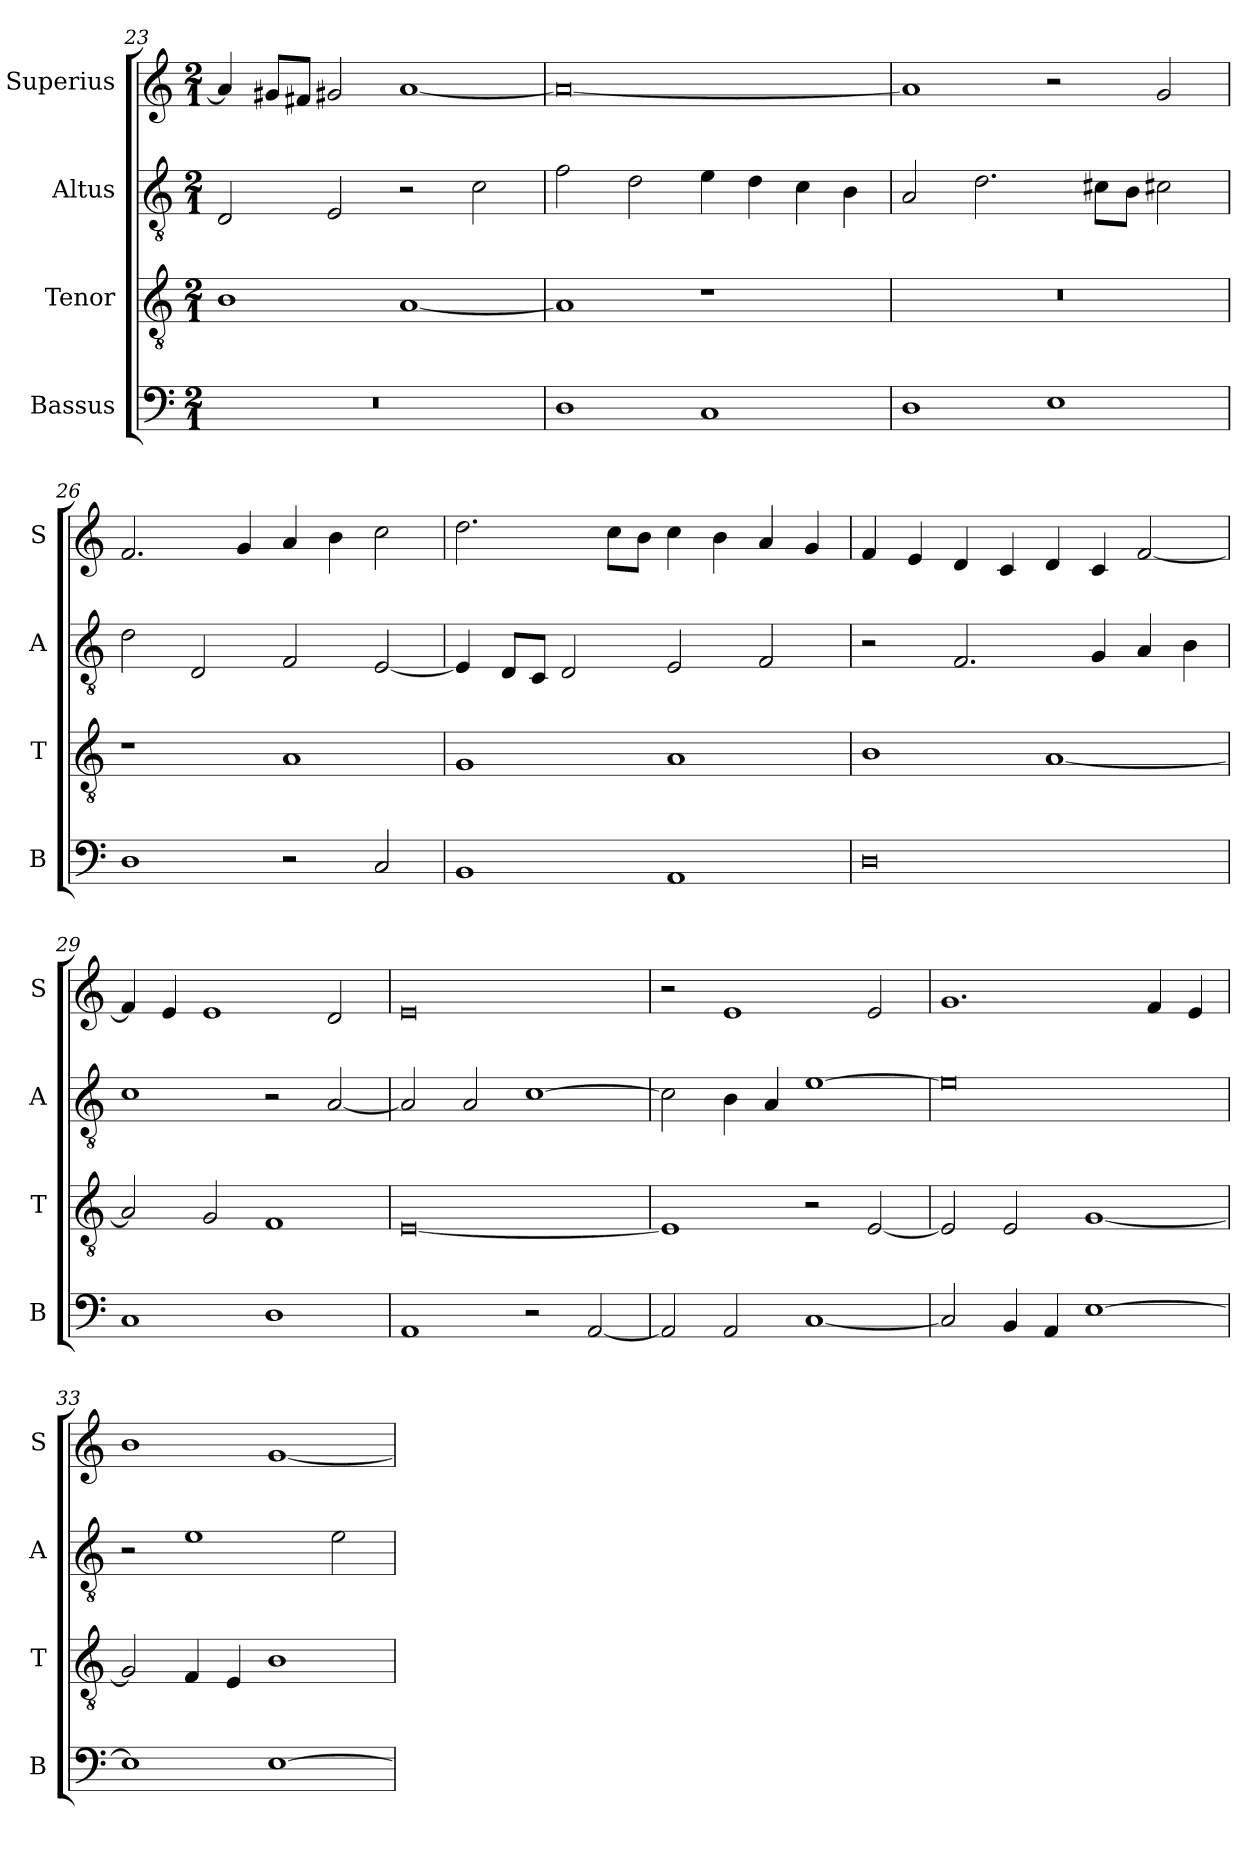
**kern	**kern	**kern	**kern
*part4	*part3	*part2	*part1
*staff4	*staff3	*staff2	*staff1
*I"Bassus	*I"Tenor	*I"Altus	*I"Superius
*I'B	*I'T	*I'A	*I'S
*clefF4	*clefGv2	*clefGv2	*clefG2
*k[]	*k[]	*k[]	*k[]
*C:	*C:	*C:	*C:
*M2/1	*M2/1	*M2/1	*M2/1
=23	=23	=23	=23
0r	1B	2D	4a]
.	.	.	8g#XL
.	.	.	8f#XJ
.	.	2E	2g#X
.	[1A	2r	[1a
.	.	2c	.
=24	=24	=24	=24
1D	1A]	2f	0a_
.	.	2d	.
1C	1r	4e	.
.	.	4d	.
.	.	4c	.
.	.	4B	.
=25	=25	=25	=25
1D	0r	2A	1a]
.	.	2.d	.
1E	.	.	2r
.	.	8c#XL	.
.	.	8BJ	.
.	.	2c#X	2g
=26	=26	=26	=26
1D	1r	2d	2.f
.	.	2D	.
.	.	.	4g
2r	1A	2F	4a
.	.	.	4b
2C	.	[2E	2cc
=27	=27	=27	=27
1BB	1G	4E]	2.dd
.	.	8DL	.
.	.	8CJ	.
.	.	2D	.
.	.	.	8ccL
.	.	.	8bJ
1AA	1A	2E	4cc
.	.	.	4b
.	.	2F	4a
.	.	.	4g
=28	=28	=28	=28
0D	1B	2r	4f
.	.	.	4e
.	.	2.F	4d
.	.	.	4c
.	[1A	.	4d
.	.	4G	4c
.	.	4A	[2f
.	.	4B	.
=29	=29	=29	=29
1C	2A]	1c	4f]
.	.	.	4e
.	2G	.	1e
1D	1F	2r	.
.	.	[2A	2d
=30	=30	=30	=30
1AA	[0E	2A]	0e
.	.	2A	.
2r	.	[1c	.
[2AA	.	.	.
=31	=31	=31	=31
2AA]	1E]	2c]	2r
2AA	.	4B	1e
.	.	4A	.
[1C	2r	[1e	.
.	[2E	.	2e
=32	=32	=32	=32
2C]	2E]	0e]	1.g
4BB	2E	.	.
4AA	.	.	.
[1E	[1G	.	.
.	.	.	4f
.	.	.	4e
=33	=33	=33	=33
1E]	2G]	2r	1b
.	4F	1e	.
.	4E	.	.
[1E	1B	.	[1g
.	.	2e	.
=	=	=	=
*-	*-	*-	*-
